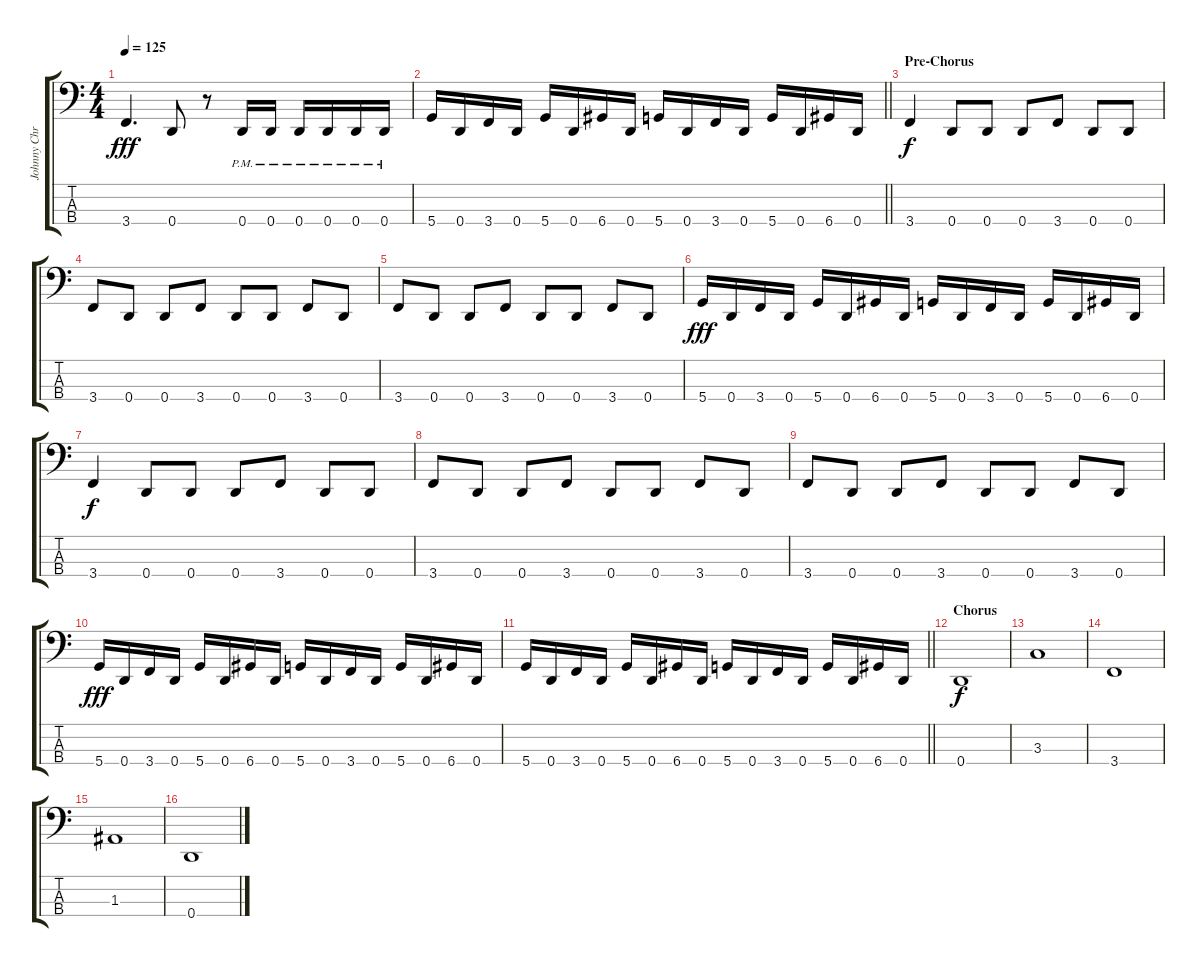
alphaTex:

\track ("Johnny Christ" "Johnny Chr") {instrument electricbasspick}
\staff {score tabs}
\tuning (G2 D2 A1 D1) {hide}
\ts (4 4)
\tempo 125
\clef f4
\ks c
3.4.4{d dy fff} 0.4.8 r.8 0.4{pm}.16 0.4{pm}.16 0.4{pm}.16 0.4{pm}.16 0.4{pm}.16 0.4{pm}.16 |
\barLineRight lightlight
5.4.16 0.4.16 3.4.16 0.4.16 5.4.16 0.4.16 6.4.16 0.4.16 5.4.16 0.4.16 3.4.16 0.4.16 5.4.16 0.4.16 6.4.16 0.4.16 |
\section ("" "Pre-Chorus")
3.4.4{dy f} 0.4.8 0.4.8 0.4.8 3.4.8 0.4.8 0.4.8 |
3.4.8 0.4.8 0.4.8 3.4.8 0.4.8 0.4.8 3.4.8 0.4.8 |
3.4.8 0.4.8 0.4.8 3.4.8 0.4.8 0.4.8 3.4.8 0.4.8 |
5.4.16{dy fff} 0.4.16 3.4.16 0.4.16 5.4.16 0.4.16 6.4.16 0.4.16 5.4.16 0.4.16 3.4.16 0.4.16 5.4.16 0.4.16 6.4.16 0.4.16 |
3.4.4{dy f} 0.4.8 0.4.8 0.4.8 3.4.8 0.4.8 0.4.8 |
3.4.8 0.4.8 0.4.8 3.4.8 0.4.8 0.4.8 3.4.8 0.4.8 |
3.4.8 0.4.8 0.4.8 3.4.8 0.4.8 0.4.8 3.4.8 0.4.8 |
5.4.16{dy fff} 0.4.16 3.4.16 0.4.16 5.4.16 0.4.16 6.4.16 0.4.16 5.4.16 0.4.16 3.4.16 0.4.16 5.4.16 0.4.16 6.4.16 0.4.16 |
\barLineRight lightlight
5.4.16 0.4.16 3.4.16 0.4.16 5.4.16 0.4.16 6.4.16 0.4.16 5.4.16 0.4.16 3.4.16 0.4.16 5.4.16 0.4.16 6.4.16 0.4.16 |
\section ("" "Chorus")
0.4.1{dy f} |
3.3.1 |
3.4.1 |
1.3.1 |
0.4.1
